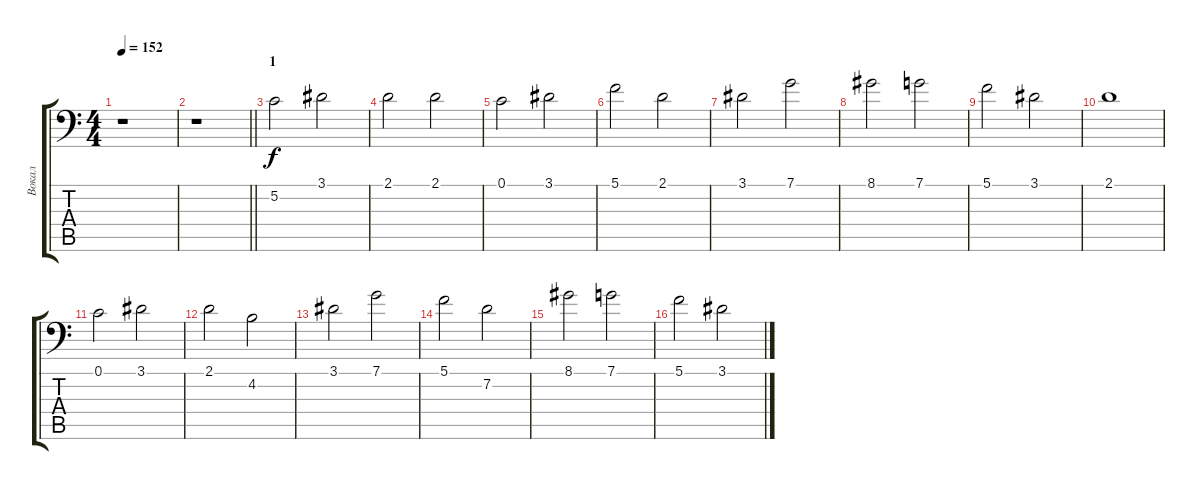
\track ("Вокал" "Вокал") {instrument fx5brightness}
\staff {score tabs}
\tuning (C4 G3 Eb3 Bb2 F2 Bb1) {hide}
\ts (4 4)
\tempo 152
\clef f4
\ks c
r.1{dy f} |
\barLineRight lightlight
r.1 |
\section ("" "1")
5.2.2 3.1.2 |
2.1.2 2.1.2 |
0.1.2 3.1.2 |
5.1.2 2.1.2 |
3.1.2 7.1.2 |
8.1.2 7.1.2 |
5.1.2 3.1.2 |
2.1.1 |
0.1.2 3.1.2 |
2.1.2 4.2.2 |
3.1.2 7.1.2 |
5.1.2 7.2.2 |
8.1.2 7.1.2 |
5.1.2 3.1.2
